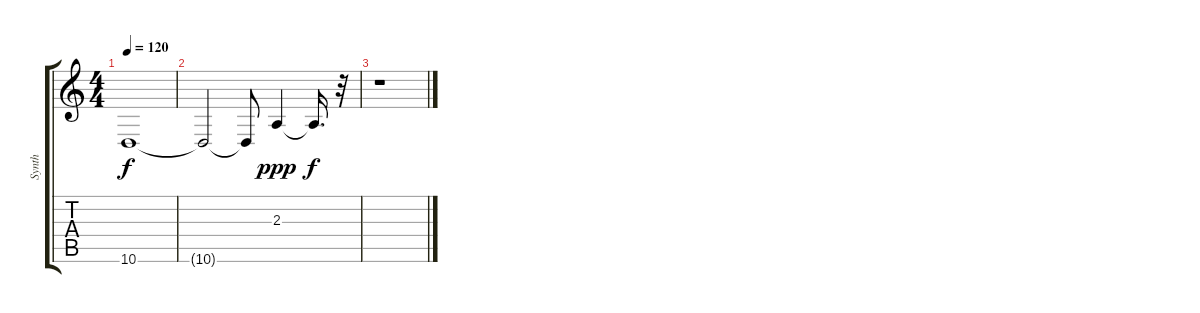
\track ("Synth" "Synth") {instrument synthstrings1}
\staff {score tabs}
\tuning (E4 B3 G3 D3 A2 E2) {hide}
\ts (4 4)
\tempo 120
\clef g2
\ks c
10.6{t}.1{dy f} |
10.6{t}.2 10.6{t}.8 2.3.4{dy ppp} 2.3{t}.16{d dy f} r.32 |
r.1
